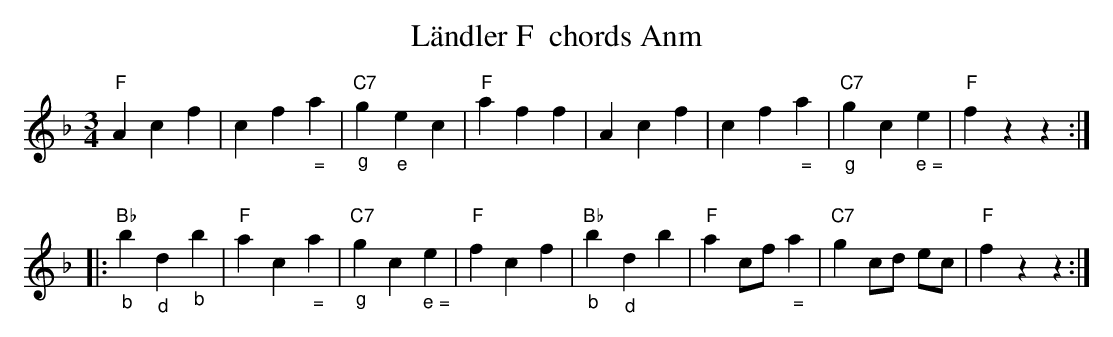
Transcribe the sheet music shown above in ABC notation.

X:1
T: L\"andler F  chords Anm
M:3/4
L:1/4
K:F %%MIDI gchordon
"F"Acf | cf"_ ="a | "C7""_g"g"_e"ec | "F"aff | Acf | cf"_ ="a | "C7""_g"gc"_ e ="e | "F"fzz ::
"" "Bb""_b"b"_d"d"_b"b | "F"ac"_ ="a | "C7""_g"gc"_ e ="e | "F"fcf | "Bb""_b"b"_d"db | "F"ac/f/"_ ="a | "C7"g c/d/ e/c/ | "F"fzz :|
